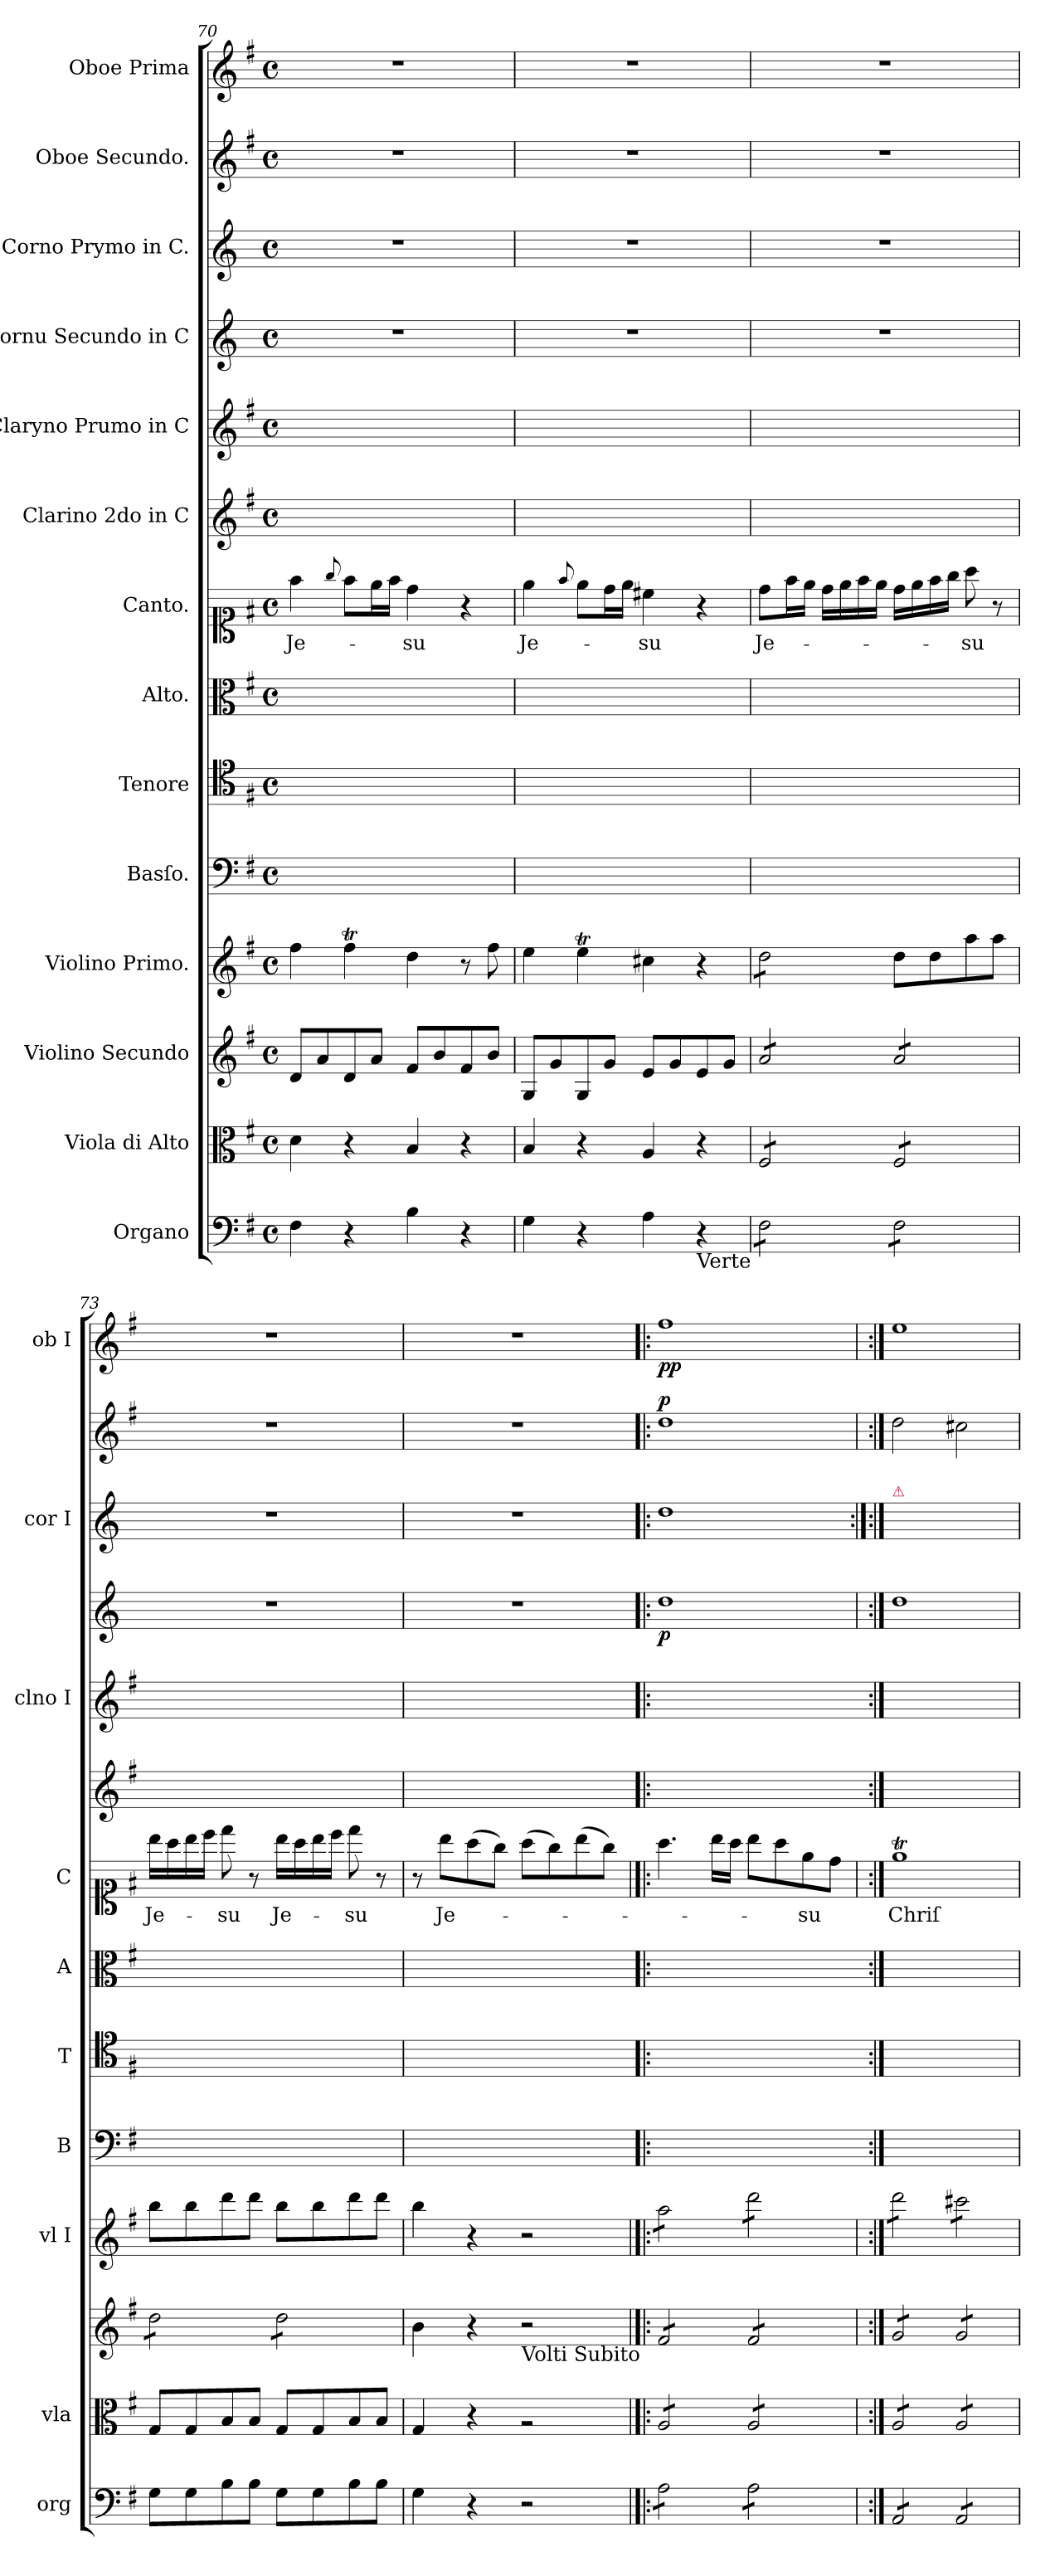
**kern	**kern	**kern	**kern	**kern	**kern	**kern	**kern	**text	**kern	**kern	**kern	**dynam	**kern	**kern	**dynam	**kern	**dynam
*part14	*part13	*part12	*part11	*part10	*part9	*part8	*part7	*part7	*part6	*part5	*part4	*part4	*part3	*part2	*part2	*part1	*part1
*staff14	*staff13	*staff12	*staff11	*staff10	*staff9	*staff8	*staff7	*staff7	*staff6	*staff5	*staff4	*staff4	*staff3	*staff2	*staff2	*staff1	*staff1
*I"Organo	*I"Viola di Alto	*I"Violino Secundo	*I"Violino Primo.	*I"Basſo.	*I"Tenore	*I"Alto.	*I"Canto.	*	*I"Clarino 2do in C	*I"Claryno Prumo in C	*I"Cornu Secundo in C	*	*I"Corno Prymo in C.	*I"Oboe Secundo.	*	*I"Oboe Prima	*
*I'org	*I'vla	*	*I'vl I	*I'B	*I'T	*I'A	*I'C	*	*	*I'clno I	*	*	*I'cor I	*	*	*I'ob I	*
*clefF4	*clefC3	*clefG2	*clefG2	*clefF4	*clefC4	*clefC3	*clefC1	*	*clefG2	*clefG2	*clefG2	*	*clefG2	*clefG2	*	*clefG2	*
*	*	*	*	*	*	*	*	*	*	*	*ITrd3c5	*	*ITrd3c5	*	*	*	*
*k[f#]	*k[f#]	*k[f#]	*k[f#]	*k[f#]	*k[f#]	*k[f#]	*k[f#]	*	*k[f#]	*k[f#]	*k[f#]	*	*k[f#]	*k[f#]	*	*k[f#]	*
*G:	*G:	*G:	*G:	*G:	*G:	*G:	*G:	*	*G:	*G:	*G:	*	*G:	*G:	*	*G:	*
*M4/4	*M4/4	*M4/4	*M4/4	*M4/4	*M4/4	*M4/4	*M4/4	*	*M4/4	*M4/4	*M4/4	*	*M4/4	*M4/4	*	*M4/4	*
*met(c)	*met(c)	*met(c)	*met(c)	*met(c)	*met(c)	*met(c)	*met(c)	*	*met(c)	*met(c)	*met(c)	*	*met(c)	*met(c)	*	*met(c)	*
=70	=70	=70	=70	=70	=70	=70	=70	=70	=70	=70	=70	=70	=70	=70	=70	=70	=70
4F#\	4d\	8d/L	4ff#\	1ryy	1ryy	1ryy	4ff#\	Je-	1ryy	1ryy	1r	.	1r	1r	.	1r	.
.	.	8a/	.	.	.	.	.	.	.	.	.	.	.	.	.	.	.
.	.	.	.	.	.	.	8qqgg/	.	.	.	.	.	.	.	.	.	.
4r	4r	8d/	4ff#t\	.	.	.	8ff#\L	.	.	.	.	.	.	.	.	.	.
.	.	8a/J	.	.	.	.	16ee\L	.	.	.	.	.	.	.	.	.	.
.	.	.	.	.	.	.	16ff#\JJ	.	.	.	.	.	.	.	.	.	.
4B\	4B/	8f#/L	4dd\	.	.	.	4dd\	-su	.	.	.	.	.	.	.	.	.
.	.	8b/	.	.	.	.	.	.	.	.	.	.	.	.	.	.	.
4r	4r	8f#/	8r	.	.	.	4r	.	.	.	.	.	.	.	.	.	.
.	.	8b/J	8ff#\	.	.	.	.	.	.	.	.	.	.	.	.	.	.
=71	=71	=71	=71	=71	=71	=71	=71	=71	=71	=71	=71	=71	=71	=71	=71	=71	=71
4G\	4B/	8G/L	4ee\	1ryy	1ryy	1ryy	4ee\	Je-	1ryy	1ryy	1r	.	1r	1r	.	1r	.
.	.	8g/	.	.	.	.	.	.	.	.	.	.	.	.	.	.	.
.	.	.	.	.	.	.	8qqff#/	.	.	.	.	.	.	.	.	.	.
4r	4r	8G/	4eeT\	.	.	.	8ee\L	.	.	.	.	.	.	.	.	.	.
.	.	8g/J	.	.	.	.	16dd\L	.	.	.	.	.	.	.	.	.	.
.	.	.	.	.	.	.	16ee\JJ	.	.	.	.	.	.	.	.	.	.
4A\	4A/	8e/L	4cc#X\	.	.	.	4cc#X\	-su	.	.	.	.	.	.	.	.	.
.	.	8g/	.	.	.	.	.	.	.	.	.	.	.	.	.	.	.
!LO:TX:b:t=Verte	!	!	!	!	!	!	!	!	!	!	!	!	!	!	!	!	!
4r	4r	8e/	4r	.	.	.	4r	.	.	.	.	.	.	.	.	.	.
.	.	8g/J	.	.	.	.	.	.	.	.	.	.	.	.	.	.	.
=72	=72	=72	=72	=72	=72	=72	=72	=72	=72	=72	=72	=72	=72	=72	=72	=72	=72
*tremolo	*	*	*	*	*	*	*	*	*	*	*	*	*	*	*	*	*
*	*tremolo	*	*	*	*	*	*	*	*	*	*	*	*	*	*	*	*
*	*	*tremolo	*	*	*	*	*	*	*	*	*	*	*	*	*	*	*
*	*	*	*tremolo	*	*	*	*	*	*	*	*	*	*	*	*	*	*
8F#\L	8F#/L	8a/L	8dd\L	1ryy	1ryy	1ryy	8dd\L	Je-	1ryy	1ryy	1r	.	1r	1r	.	1r	.
8F#\	8F#/	8a/	8dd\	.	.	.	16ff#\L	.	.	.	.	.	.	.	.	.	.
.	.	.	.	.	.	.	16ee\JJ	.	.	.	.	.	.	.	.	.	.
8F#\	8F#/	8a/	8dd\	.	.	.	16dd\LL	.	.	.	.	.	.	.	.	.	.
.	.	.	.	.	.	.	16ee\	.	.	.	.	.	.	.	.	.	.
8F#\J	8F#/J	8a/J	8dd\J	.	.	.	16ff#\	.	.	.	.	.	.	.	.	.	.
*	*	*	*Xtremolo	*	*	*	*	*	*	*	*	*	*	*	*	*	*
.	.	.	.	.	.	.	16ee\JJ	.	.	.	.	.	.	.	.	.	.
8F#\L	8F#/L	8a/L	8dd\L	.	.	.	16dd\LL	.	.	.	.	.	.	.	.	.	.
.	.	.	.	.	.	.	16ee\	.	.	.	.	.	.	.	.	.	.
8F#\	8F#/	8a/	8dd\	.	.	.	16ff#\	.	.	.	.	.	.	.	.	.	.
.	.	.	.	.	.	.	16gg\JJ	.	.	.	.	.	.	.	.	.	.
8F#\	8F#/	8a/	8aa\	.	.	.	8aa\	-su	.	.	.	.	.	.	.	.	.
8F#\J	8F#/J	8a/J	8aa\J	.	.	.	8r	.	.	.	.	.	.	.	.	.	.
*	*Xtremolo	*	*	*	*	*	*	*	*	*	*	*	*	*	*	*	*
*Xtremolo	*	*	*	*	*	*	*	*	*	*	*	*	*	*	*	*	*
=73	=73	=73	=73	=73	=73	=73	=73	=73	=73	=73	=73	=73	=73	=73	=73	=73	=73
8G\L	8G/L	8dd\L	8bb\L	1ryy	1ryy	1ryy	16bb\LL	Je-	1ryy	1ryy	1r	.	1r	1r	.	1r	.
.	.	.	.	.	.	.	16aa\	.	.	.	.	.	.	.	.	.	.
8G\	8G/	8dd\	8bb\	.	.	.	16bb\	.	.	.	.	.	.	.	.	.	.
.	.	.	.	.	.	.	16ccc\JJ	.	.	.	.	.	.	.	.	.	.
8B\	8B/	8dd\	8ddd\	.	.	.	8ddd\	-su	.	.	.	.	.	.	.	.	.
8B\J	8B/J	8dd\J	8ddd\J	.	.	.	8r	.	.	.	.	.	.	.	.	.	.
8G\L	8G/L	8dd\L	8bb\L	.	.	.	16bb\LL	Je-	.	.	.	.	.	.	.	.	.
.	.	.	.	.	.	.	16aa\	.	.	.	.	.	.	.	.	.	.
8G\	8G/	8dd\	8bb\	.	.	.	16bb\	.	.	.	.	.	.	.	.	.	.
.	.	.	.	.	.	.	16ccc\JJ	.	.	.	.	.	.	.	.	.	.
8B\	8B/	8dd\	8ddd\	.	.	.	8ddd\	-su	.	.	.	.	.	.	.	.	.
8B\J	8B/J	8dd\J	8ddd\J	.	.	.	8r	.	.	.	.	.	.	.	.	.	.
*	*	*Xtremolo	*	*	*	*	*	*	*	*	*	*	*	*	*	*	*
=74	=74	=74	=74	=74	=74	=74	=74	=74	=74	=74	=74	=74	=74	=74	=74	=74	=74
4G\	4G/	4b\	4bb\	1ryy	1ryy	1ryy	8r	.	1ryy	1ryy	1r	.	1r	1r	.	1r	.
.	.	.	.	.	.	.	8bb\L	Je-	.	.	.	.	.	.	.	.	.
4r	4r	4r	4r	.	.	.	(8aa\	.	.	.	.	.	.	.	.	.	.
.	.	.	.	.	.	.	8gg\J)	.	.	.	.	.	.	.	.	.	.
!	!	!LO:TX:b:t=Volti Subito	!	!	!	!	!	!	!	!	!	!	!	!	!	!	!
2r	2rA	2r	2r	.	.	.	(8aa\L	.	.	.	.	.	.	.	.	.	.
.	.	.	.	.	.	.	8gg\)	.	.	.	.	.	.	.	.	.	.
.	.	.	.	.	.	.	(8bb\	.	.	.	.	.	.	.	.	.	.
.	.	.	.	.	.	.	8gg\J)	.	.	.	.	.	.	.	.	.	.
=75	=75	=75	=75	=75	=75	=75	=75	=75	=75	=75	=75	=75	=75!|:	=75	=75	=75	=75
!	!	!	!	!	!	!	!	!	!	!	!	!	!	!	!LO:DY:a	!	!
*tremolo	*	*	*	*	*	*	*	*	*	*	*	*	*	*	*	*	*
*	*tremolo	*	*	*	*	*	*	*	*	*	*	*	*	*	*	*	*
*	*	*tremolo	*	*	*	*	*	*	*	*	*	*	*	*	*	*	*
*	*	*	*tremolo	*	*	*	*	*	*	*	*	*	*	*	*	*	*
8A\L	8A/L	8f#/L	8aa\L	1ryy	1ryy	1ryy	4.aa\	.	1ryy	1ryy	1a	p	1a	1dd	p	1ff#	pp
8A\	8A/	8f#/	8aa\	.	.	.	.	.	.	.	.	.	.	.	.	.	.
8A\	8A/	8f#/	8aa\	.	.	.	.	.	.	.	.	.	.	.	.	.	.
8A\J	8A/J	8f#/J	8aa\J	.	.	.	16bb\LL	.	.	.	.	.	.	.	.	.	.
.	.	.	.	.	.	.	16aa\JJ	.	.	.	.	.	.	.	.	.	.
8A\L	8A/L	8f#/L	8ddd\L	.	.	.	8bb\L	.	.	.	.	.	.	.	.	.	.
8A\	8A/	8f#/	8ddd\	.	.	.	8aa\	.	.	.	.	.	.	.	.	.	.
8A\	8A/	8f#/	8ddd\	.	.	.	8ee\	-su	.	.	.	.	.	.	.	.	.
8A\J	8A/J	8f#/J	8ddd\J	.	.	.	8dd\J	.	.	.	.	.	.	.	.	.	.
=76	=76	=76	=76	=76	=76	=76	=76	=76	=76	=76	=76	=76	=76:|!	=76	=76	=76	=76
!	!	!	!	!	!	!	!	!	!	!	!	!	!LO:TX:a:color=crimson:t=⚠	!	!	!	!
8AA/L	8A/L	8g/L	8ddd\L	1ryy	1ryy	1ryy	1eeT	Chriſ-	1ryy	1ryy	1a	.	1ayy	2dd\	.	1ee	.
8AA/	8A/	8g/	8ddd\	.	.	.	.	.	.	.	.	.	.	.	.	.	.
8AA/	8A/	8g/	8ddd\	.	.	.	.	.	.	.	.	.	.	.	.	.	.
8AA/J	8A/J	8g/J	8ddd\J	.	.	.	.	.	.	.	.	.	.	.	.	.	.
8AA/L	8A/L	8g/L	8ccc#X\L	.	.	.	.	.	.	.	.	.	.	2cc#X\	.	.	.
8AA/	8A/	8g/	8ccc#X\	.	.	.	.	.	.	.	.	.	.	.	.	.	.
8AA/	8A/	8g/	8ccc#X\	.	.	.	.	.	.	.	.	.	.	.	.	.	.
8AA/J	8A/J	8g/J	8ccc#X\J	.	.	.	.	.	.	.	.	.	.	.	.	.	.
*	*	*	*Xtremolo	*	*	*	*	*	*	*	*	*	*	*	*	*	*
*	*	*Xtremolo	*	*	*	*	*	*	*	*	*	*	*	*	*	*	*
*	*Xtremolo	*	*	*	*	*	*	*	*	*	*	*	*	*	*	*	*
*Xtremolo	*	*	*	*	*	*	*	*	*	*	*	*	*	*	*	*	*
=	=	=	=	=	=	=	=	=	=	=	=	=	=	=	=	=	=
*-	*-	*-	*-	*-	*-	*-	*-	*-	*-	*-	*-	*-	*-	*-	*-	*-	*-
